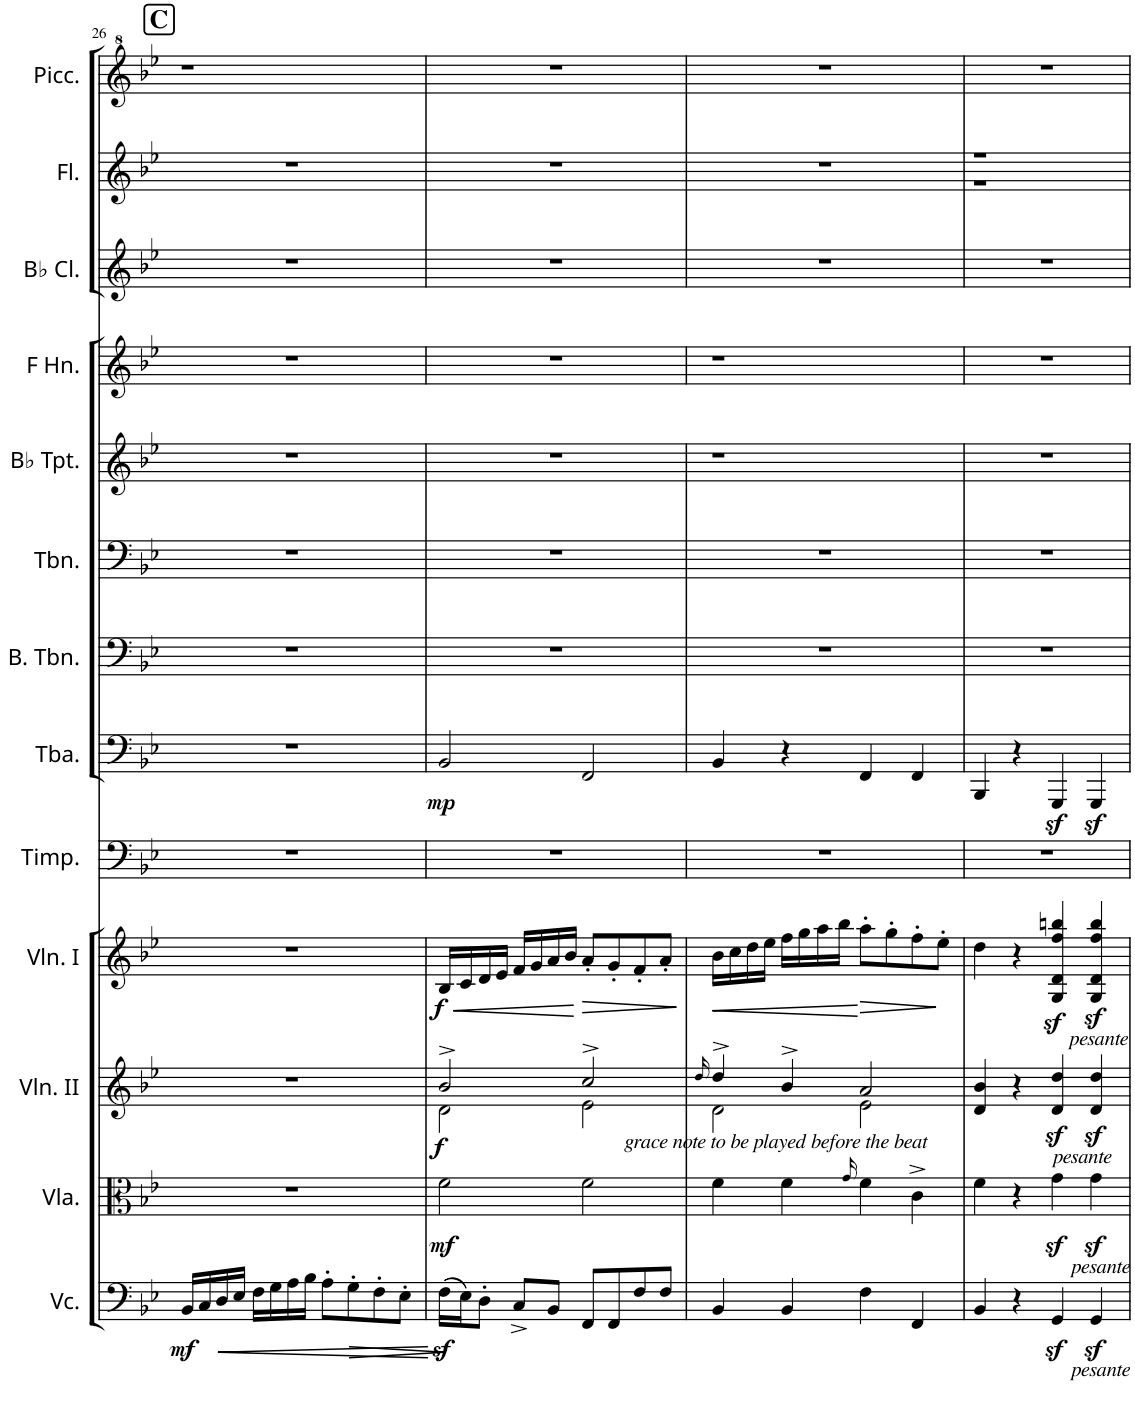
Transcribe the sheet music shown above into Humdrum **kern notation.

**kern	**dynam	**kern	**dynam	**kern	**dynam	**kern	**dynam	**kern	**kern	**dynam	**kern	**kern	**kern	**kern	**kern	**kern	**kern
*part13	*part13	*part12	*part12	*part11	*part11	*part10	*part10	*part9	*part8	*part8	*part7	*part6	*part5	*part4	*part3	*part2	*part1
*staff13	*staff13	*staff12	*staff12	*staff11	*staff11	*staff10	*staff10	*staff9	*staff8	*staff8	*staff7	*staff6	*staff5	*staff4	*staff3	*staff2	*staff1
*I"Violoncello	*	*I"Viola	*	*I"Violin II	*	*I"Violin I	*	*I"Timpani	*I"Tuba	*	*I"Bass Trombone	*I"Trombone	*I"Bb Trumpet	*I"Horn in F	*I"Bb Clarinet	*I"Flute	*I"Piccolo
*I'Vc.	*	*I'Vla.	*	*I'Vln. II	*	*I'Vln. I	*	*I'Timp.	*I'Tba.	*	*I'B. Tbn.	*I'Tbn.	*I'Bb Tpt.	*	*I'Bb Cl.	*I'Fl.	*I'Picc.
!!LO:PB:g=z
*clefF4	*	*clefC3	*	*clefG2	*	*clefG2	*	*clefF4	*clefF4	*	*clefF4	*clefF4	*clefG2	*clefG2	*clefG2	*clefG2	*clefG^2
*	*	*	*	*	*	*	*	*	*	*	*	*	*ITrd1c2	*ITrd4c7	*ITrd1c2	*	*ITrd-7c-12
*k[b-e-]	*	*k[b-e-]	*	*k[b-e-]	*	*k[b-e-]	*	*k[b-e-]	*k[b-e-]	*	*k[b-e-]	*k[b-e-]	*k[b-e-]	*k[b-e-]	*k[b-e-]	*k[b-e-]	*k[b-e-]
*M4/4	*	*M4/4	*	*M4/4	*	*M4/4	*	*M4/4	*M4/4	*	*M4/4	*M4/4	*M4/4	*M4/4	*M4/4	*M4/4	*M4/4
!!LO:REH:place=s1:a:B:cj:fs=14:t=C
=26	=26	=26	=26	=26	=26	=26	=26	=26	=26	=26	=26	=26	=26	=26	=26	=26	=26
!	!LO:DY:b	!	!	!	!	!	!	!	!	!	!	!	!	!	!	!	!
16BB-/LL	mf	1r	.	1r	.	1r	.	1r	1r	.	1r	1r	1r	1r	1r	1r	1r
16C/	.	.	.	.	.	.	.	.	.	.	.	.	.	.	.	.	.
16D/	.	.	.	.	.	.	.	.	.	.	.	.	.	.	.	.	.
!	!LO:HP:b	!	!	!	!	!	!	!	!	!	!	!	!	!	!	!	!
16E-/JJ	<	.	.	.	.	.	.	.	.	.	.	.	.	.	.	.	.
16F\LL	.	.	.	.	.	.	.	.	.	.	.	.	.	.	.	.	.
16G\	.	.	.	.	.	.	.	.	.	.	.	.	.	.	.	.	.
16A\	.	.	.	.	.	.	.	.	.	.	.	.	.	.	.	.	.
16B-\JJ	.	.	.	.	.	.	.	.	.	.	.	.	.	.	.	.	.
8A'\L	.	.	.	.	.	.	.	.	.	.	.	.	.	.	.	.	.
8G'\	.	.	.	.	.	.	.	.	.	.	.	.	.	.	.	.	.
8F'\	.	.	.	.	.	.	.	.	.	.	.	.	.	.	.	.	.
8E-'\J	.	.	.	.	.	.	.	.	.	.	.	.	.	.	.	.	.
=27	=27	=27	=27	=27	=27	=27	=27	=27	=27	=27	=27	=27	=27	=27	=27	=27	=27
*	*	*	*	*^	*	*	*	*	*	*	*	*	*	*	*	*	*
!	!	!	!LO:DY:b	!	!	!LO:DY:b	!	!LO:HP:b	!	!	!	!	!	!	!	!	!	!
!	!	!	!	!	!	!	!	!LO:DY:n=1:b	!	!	!LO:DY:b	!	!	!	!	!	!	!
(16Fz<\LL	.	2f\	mf	2b-^/	2d\	f	16B-/LL	< f	1r	2BB-/	mp	1r	1r	1r	1r	1r	1r	1r
16E-\J)	.	.	.	.	.	.	16c/	.	.	.	.	.	.	.	.	.	.	.
8D'\J	.	.	.	.	.	.	16d/	.	.	.	.	.	.	.	.	.	.	.
.	.	.	.	.	.	.	16e-/JJ	.	.	.	.	.	.	.	.	.	.	.
8C^/L	.	.	.	.	.	.	16f/LL	.	.	.	.	.	.	.	.	.	.	.
.	.	.	.	.	.	.	16g/	.	.	.	.	.	.	.	.	.	.	.
8BB-/J	.	.	.	.	.	.	16a/	.	.	.	.	.	.	.	.	.	.	.
.	.	.	.	.	.	.	16b-/JJ	.	.	.	.	.	.	.	.	.	.	.
!	!	!	!	!	!	!	!	!LO:HP:b	!	!	!	!	!	!	!	!	!	!
8FF/L	.	2f\	.	2cc^/	2e-\	.	8a'/L	>	.	2FF/	.	.	.	.	.	.	.	.
8FF/	.	.	.	.	.	.	8g'/	.	.	.	.	.	.	.	.	.	.	.
8F/	.	.	.	.	.	.	8f'/	.	.	.	.	.	.	.	.	.	.	.
8F/J	.	.	.	.	.	.	8a'/J	.	.	.	.	.	.	.	.	.	.	.
*	*	*	*	*v	*v	*	*	*	*	*	*	*	*	*	*	*	*	*
.	[	.	.	.	.	.	]	.	.	.	.	.	.	.	.	.	.
=28	=28	=28	=28	=28	=28	=28	=28	=28	=28	=28	=28	=28	=28	=28	=28	=28	=28
.	.	.	.	16qdd/	.	.	.	.	.	.	.	.	.	.	.	.	.
*	*	*	*	*^	*	*	*	*	*	*	*	*	*	*	*	*	*
!	!	!	!	!LO:TX:b:i:t=grace note to be played before the beat	!	!	!	!	!	!	!	!	!	!	!	!	!	!
4BB-/	.	4f\	.	4dd^/	2d\	.	16b-\LL	.	1r	4BB-/	.	1r	1r	1r	1r	1r	1r	1r
.	.	.	.	.	.	.	16cc\	.	.	.	.	.	.	.	.	.	.	.
.	.	.	.	.	.	.	16dd\	.	.	.	.	.	.	.	.	.	.	.
.	.	.	.	.	.	.	16ee-\JJ	.	.	.	.	.	.	.	.	.	.	.
4BB-/	.	4f\	.	4b-^/	.	.	16ff\LL	.	.	4r	.	.	.	.	.	.	.	.
.	.	.	.	.	.	.	16gg\	.	.	.	.	.	.	.	.	.	.	.
.	.	.	.	.	.	.	16aa\	.	.	.	.	.	.	.	.	.	.	.
.	.	.	.	.	.	.	16bb-\JJ	.	.	.	.	.	.	.	.	.	.	.
.	.	16qg/	.	.	.	.	.	.	.	.	.	.	.	.	.	.	.	.
!	!	!	!	!	!	!	!	!LO:HP:b	!	!	!	!	!	!	!	!	!	!
4F\	.	4f\	.	2a/	2e-\	.	8aa'\L	>	.	4FF/	.	.	.	.	.	.	.	.
.	.	.	.	.	.	.	8gg'\	.	.	.	.	.	.	.	.	.	.	.
4FF/	.	4c^\	.	.	.	.	8ff'\	.	.	4FF/	.	.	.	.	.	.	.	.
.	.	.	.	.	.	.	8ee-'\J	.	.	.	.	.	.	.	.	.	.	.
*	*	*	*	*v	*v	*	*	*	*	*	*	*	*	*	*	*	*	*
.	.	.	.	.	.	.	[ ]	.	.	.	.	.	.	.	.	.	.
=29	=29	=29	=29	=29	=29	=29	=29	=29	=29	=29	=29	=29	=29	=29	=29	=29	=29
*	*	*	*	*	*	*	*	*	*	*	*	*	*	*	*	*^	*
4BB-/	.	4f\	.	4d/ 4b-/	.	4dd\	.	1r	4BBB-/	.	1r	1r	1r	1r	1r	1r	1r	1r
4r	.	4r	.	4r	.	4r	.	.	4r	.	.	.	.	.	.	.	.	.
!	!	!	!	!	!	!LO:TX:b:i:t=pesante	!	!	!	!	!	!	!	!	!	!	!	!
!	!	!	!	!LO:TX:b:i:t=pesante	!	!	!	!	!	!	!	!	!	!	!	!	!	!
!	!	!LO:TX:b:i:t=pesante	!	!	!	!	!	!	!	!	!	!	!	!	!	!	!	!
!LO:TX:b:i:t=pesante	!	!	!	!	!	!	!	!	!	!	!	!	!	!	!	!	!	!
4GGz</	.	4gz<\	.	4d/z< 4dd/z<	.	4G/z< 4d/z< 4ff/z< 4bbn/z<	.	.	4GGGz</	.	.	.	.	.	.	.	.	.
4GGz</	.	4gz<\	.	4d/z< 4dd/z<	.	4G/z< 4d/z< 4ff/z< 4bb/z<	.	.	4GGGz</	.	.	.	.	.	.	.	.	.
*	*	*	*	*	*	*	*	*	*	*	*	*	*	*	*	*v	*v	*
=	=	=	=	=	=	=	=	=	=	=	=	=	=	=	=	=	=
*-	*-	*-	*-	*-	*-	*-	*-	*-	*-	*-	*-	*-	*-	*-	*-	*-	*-
